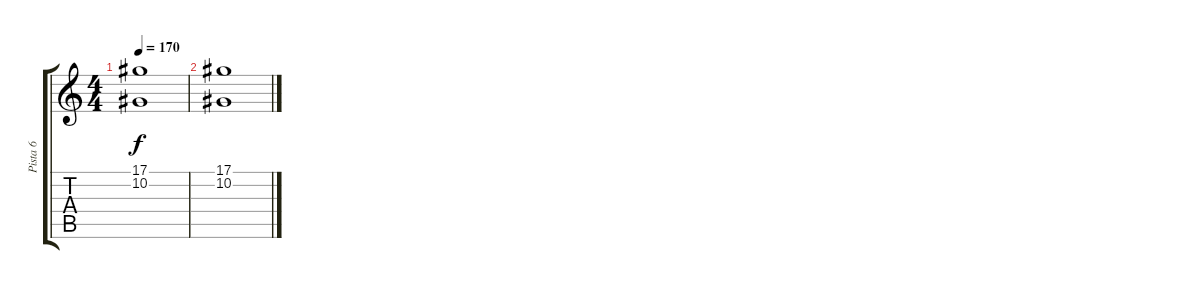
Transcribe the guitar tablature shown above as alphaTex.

\track ("Pista 6" "Pista 6") {instrument stringensemble1}
\staff {score tabs}
\tuning (Eb4 Bb3 Gb3 Db3 Ab2 Eb2) {hide}
\ts (4 4)
\tempo 170
\clef g2
\ks c
(17.1 10.2).1{dy f} |
(17.1 10.2).1
